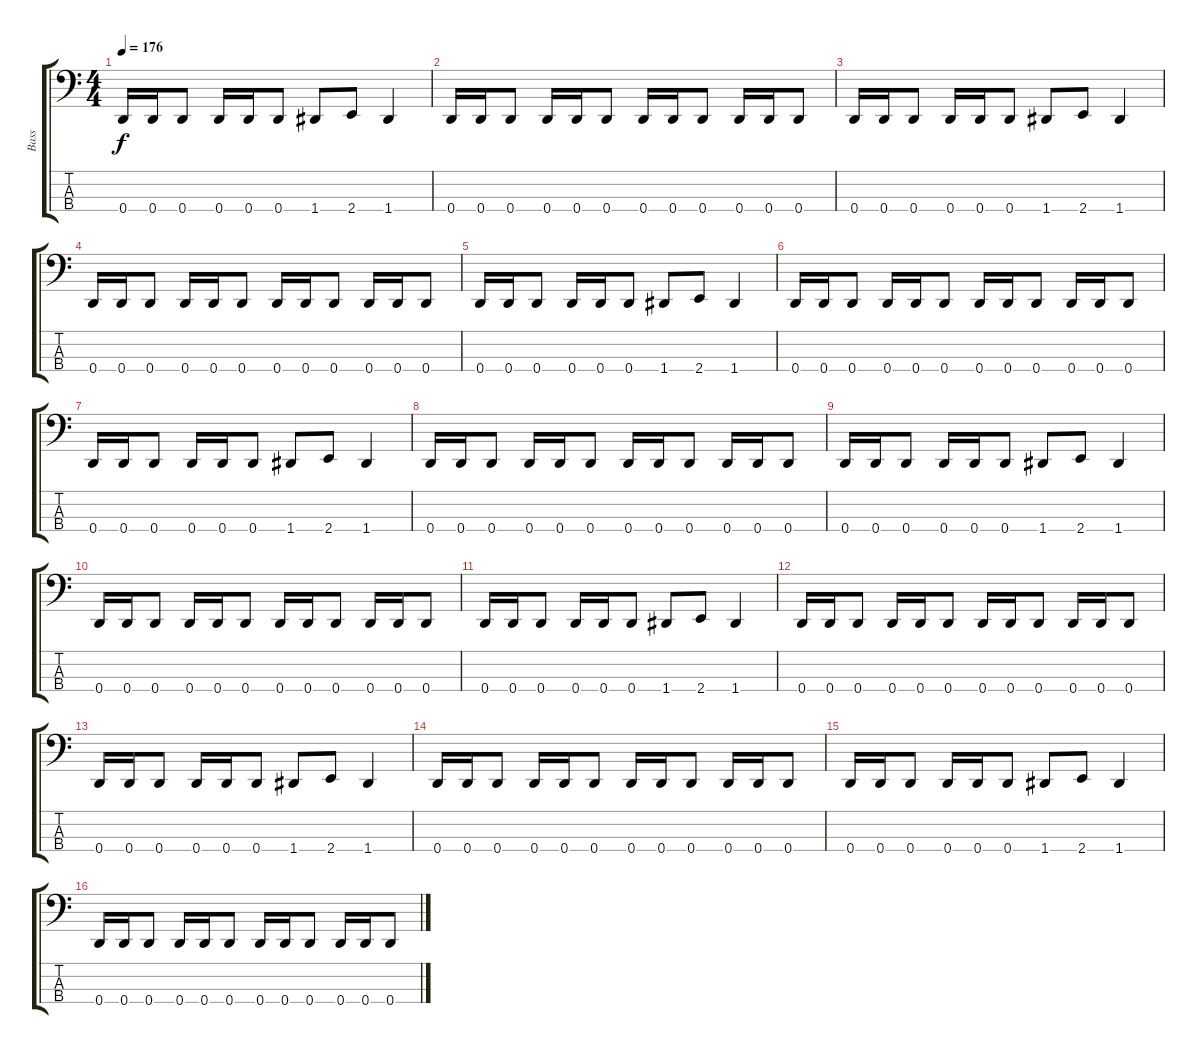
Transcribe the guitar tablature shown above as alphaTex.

\track ("Bass" "Bass") {instrument electricbasspick}
\staff {score tabs}
\tuning (G2 D2 A1 D1) {hide}
\ts (4 4)
\tempo 176
\clef f4
\ks c
0.4.16{dy f} 0.4.16 0.4.8 0.4.16 0.4.16 0.4.8 1.4.8 2.4.8 1.4.4 |
0.4.16 0.4.16 0.4.8 0.4.16 0.4.16 0.4.8 0.4.16 0.4.16 0.4.8 0.4.16 0.4.16 0.4.8 |
0.4.16 0.4.16 0.4.8 0.4.16 0.4.16 0.4.8 1.4.8 2.4.8 1.4.4 |
0.4.16 0.4.16 0.4.8 0.4.16 0.4.16 0.4.8 0.4.16 0.4.16 0.4.8 0.4.16 0.4.16 0.4.8 |
0.4.16 0.4.16 0.4.8 0.4.16 0.4.16 0.4.8 1.4.8 2.4.8 1.4.4 |
0.4.16 0.4.16 0.4.8 0.4.16 0.4.16 0.4.8 0.4.16 0.4.16 0.4.8 0.4.16 0.4.16 0.4.8 |
0.4.16 0.4.16 0.4.8 0.4.16 0.4.16 0.4.8 1.4.8 2.4.8 1.4.4 |
0.4.16 0.4.16 0.4.8 0.4.16 0.4.16 0.4.8 0.4.16 0.4.16 0.4.8 0.4.16 0.4.16 0.4.8 |
0.4.16 0.4.16 0.4.8 0.4.16 0.4.16 0.4.8 1.4.8 2.4.8 1.4.4 |
0.4.16 0.4.16 0.4.8 0.4.16 0.4.16 0.4.8 0.4.16 0.4.16 0.4.8 0.4.16 0.4.16 0.4.8 |
0.4.16 0.4.16 0.4.8 0.4.16 0.4.16 0.4.8 1.4.8 2.4.8 1.4.4 |
0.4.16 0.4.16 0.4.8 0.4.16 0.4.16 0.4.8 0.4.16 0.4.16 0.4.8 0.4.16 0.4.16 0.4.8 |
0.4.16 0.4.16 0.4.8 0.4.16 0.4.16 0.4.8 1.4.8 2.4.8 1.4.4 |
0.4.16 0.4.16 0.4.8 0.4.16 0.4.16 0.4.8 0.4.16 0.4.16 0.4.8 0.4.16 0.4.16 0.4.8 |
0.4.16 0.4.16 0.4.8 0.4.16 0.4.16 0.4.8 1.4.8 2.4.8 1.4.4 |
0.4.16 0.4.16 0.4.8 0.4.16 0.4.16 0.4.8 0.4.16 0.4.16 0.4.8 0.4.16 0.4.16 0.4.8
